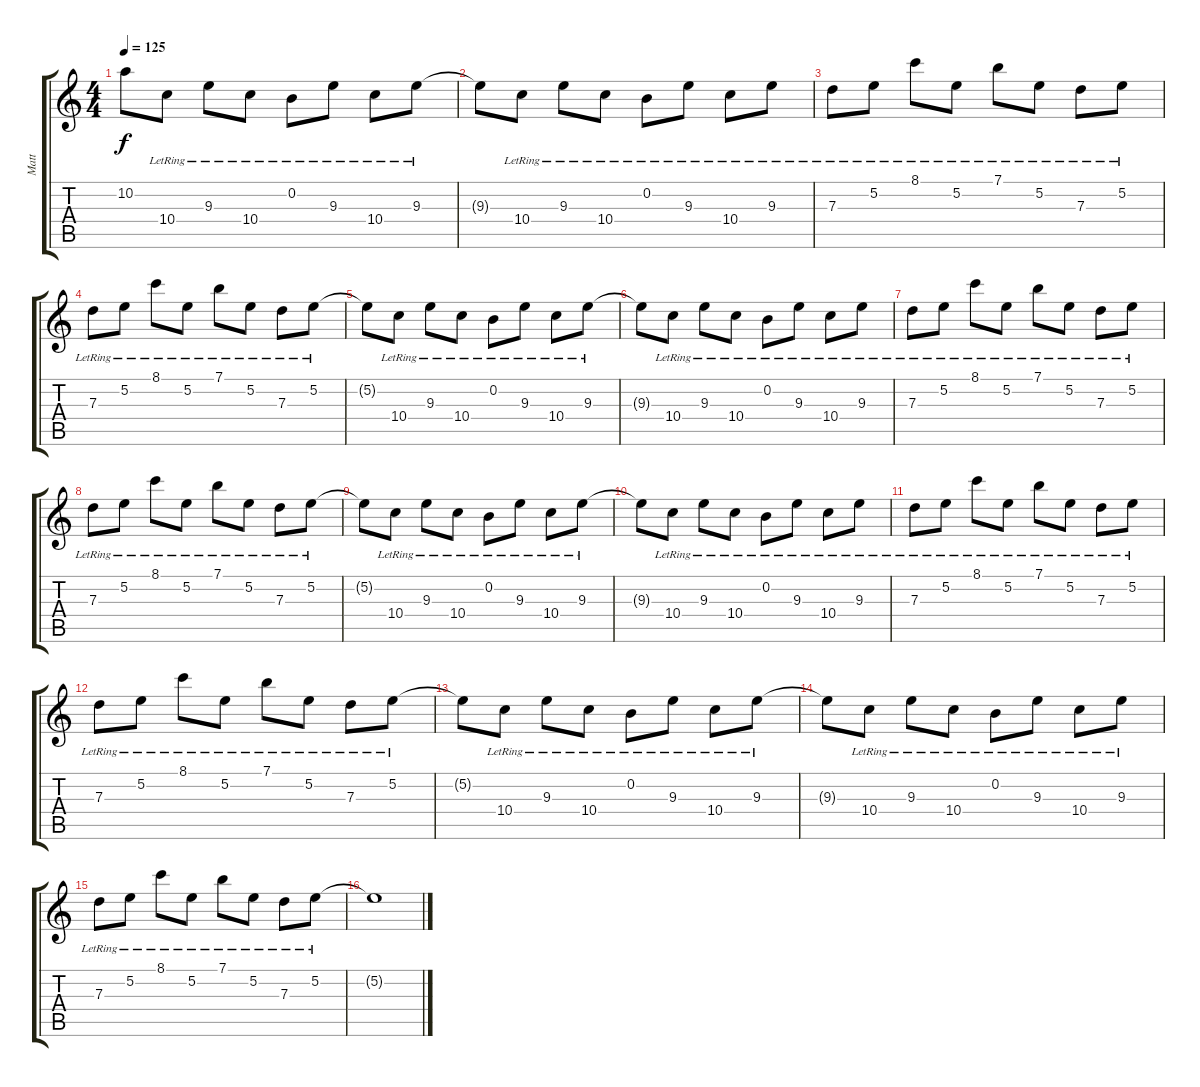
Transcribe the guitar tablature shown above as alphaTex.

\track ("Matt" "Matt") {instrument overdrivenguitar}
\staff {score tabs}
\tuning (E4 B3 G3 D3 A2 E2) {hide}
\ts (4 4)
\tempo 125
\clef g2
\ks c
10.2{t}.8{dy f} 10.4{lr}.8 9.3{lr}.8 10.4{lr}.8 0.2{lr}.8 9.3{lr}.8 10.4{lr}.8 9.3{lr}.8 |
9.3{t}.8 10.4{lr}.8 9.3{lr}.8 10.4{lr}.8 0.2{lr}.8 9.3{lr}.8 10.4{lr}.8 9.3{lr}.8 |
7.3{lr}.8 5.2{lr}.8 8.1{lr}.8 5.2{lr}.8 7.1{lr}.8 5.2{lr}.8 7.3{lr}.8 5.2{lr}.8 |
7.3{lr}.8 5.2{lr}.8 8.1{lr}.8 5.2{lr}.8 7.1{lr}.8 5.2{lr}.8 7.3{lr}.8 5.2{lr}.8 |
5.2{t}.8 10.4{lr}.8 9.3{lr}.8 10.4{lr}.8 0.2{lr}.8 9.3{lr}.8 10.4{lr}.8 9.3{lr}.8 |
9.3{t}.8 10.4{lr}.8 9.3{lr}.8 10.4{lr}.8 0.2{lr}.8 9.3{lr}.8 10.4{lr}.8 9.3{lr}.8 |
7.3{lr}.8 5.2{lr}.8 8.1{lr}.8 5.2{lr}.8 7.1{lr}.8 5.2{lr}.8 7.3{lr}.8 5.2{lr}.8 |
7.3{lr}.8 5.2{lr}.8 8.1{lr}.8 5.2{lr}.8 7.1{lr}.8 5.2{lr}.8 7.3{lr}.8 5.2{lr}.8 |
5.2{t}.8 10.4{lr}.8 9.3{lr}.8 10.4{lr}.8 0.2{lr}.8 9.3{lr}.8 10.4{lr}.8 9.3{lr}.8 |
9.3{t}.8 10.4{lr}.8 9.3{lr}.8 10.4{lr}.8 0.2{lr}.8 9.3{lr}.8 10.4{lr}.8 9.3{lr}.8 |
7.3{lr}.8 5.2{lr}.8 8.1{lr}.8 5.2{lr}.8 7.1{lr}.8 5.2{lr}.8 7.3{lr}.8 5.2{lr}.8 |
7.3{lr}.8 5.2{lr}.8 8.1{lr}.8 5.2{lr}.8 7.1{lr}.8 5.2{lr}.8 7.3{lr}.8 5.2{lr}.8 |
5.2{t}.8 10.4{lr}.8 9.3{lr}.8 10.4{lr}.8 0.2{lr}.8 9.3{lr}.8 10.4{lr}.8 9.3{lr}.8 |
9.3{t}.8 10.4{lr}.8 9.3{lr}.8 10.4{lr}.8 0.2{lr}.8 9.3{lr}.8 10.4{lr}.8 9.3{lr}.8 |
7.3{lr}.8 5.2{lr}.8 8.1{lr}.8 5.2{lr}.8 7.1{lr}.8 5.2{lr}.8 7.3{lr}.8 5.2{lr}.8 |
5.2{t}.1
